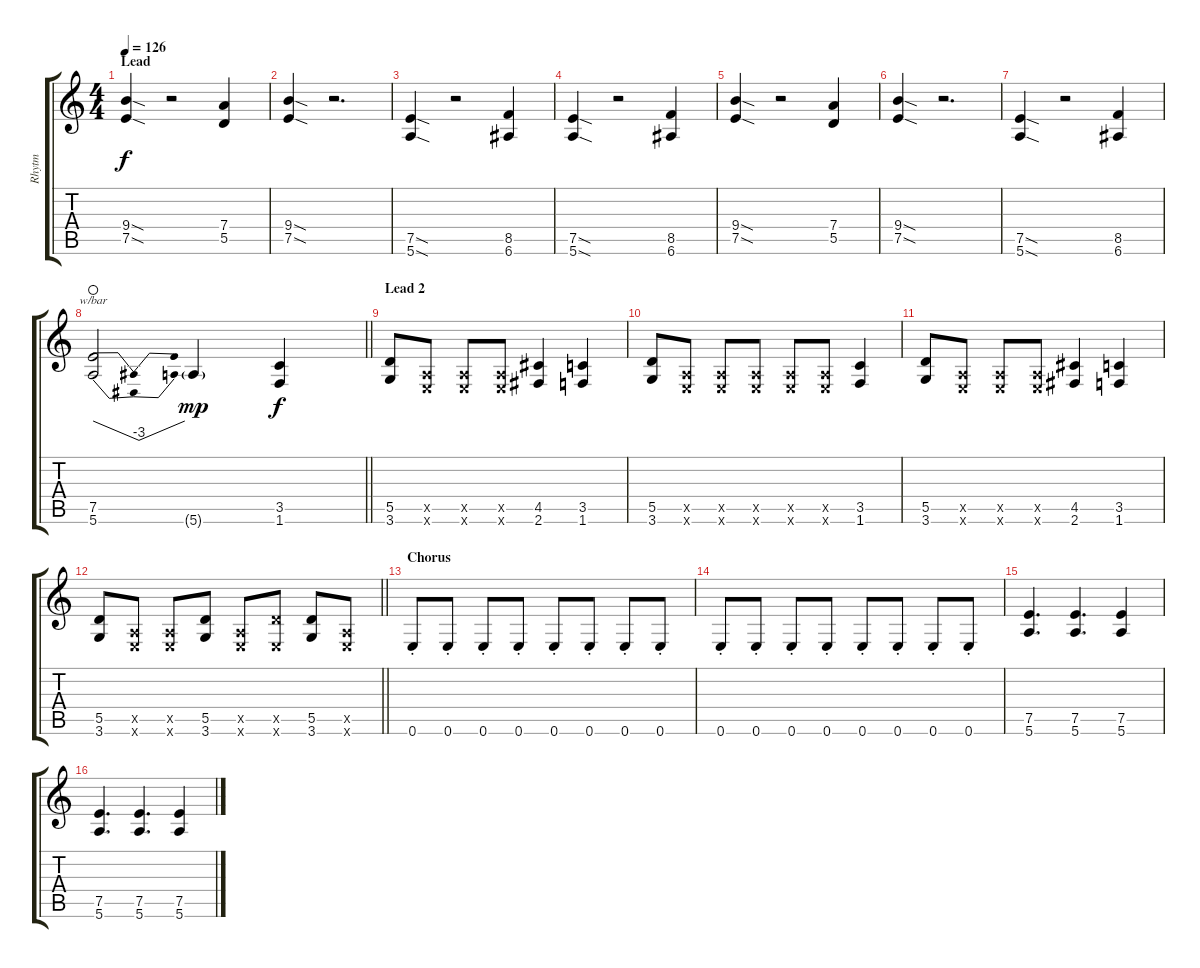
\track ("Rhytm" "Rhytm") {instrument distortionguitar}
\staff {score tabs}
\tuning (E4 B3 G3 D3 A2 E2) {hide}
\ts (4 4)
\section ("" "Lead")
\tempo 126
\clef g2
\ks c
(9.4{sod} 7.5{sod}).4{dy f} r.2 (7.4 5.5).4 |
(9.4{sod} 7.5{sod}).4 r.2{d} |
(7.5{sod} 5.6{sod}).4 r.2 (8.5 6.6).4 |
(7.5{sod} 5.6{sod}).4 r.2 (8.5 6.6).4 |
(9.4{sod} 7.5{sod}).4 r.2 (7.4 5.5).4 |
(9.4{sod} 7.5{sod}).4 r.2{d} |
(7.5{sod} 5.6{sod}).4 r.2 (8.5 6.6).4 |
\barLineRight lightlight
(7.5 5.6).2{tbe (dip default 0 0 30 -12 60 0) waho} 5.6{g}.4{dy mp} (3.5 1.6).4{dy f} |
\section ("" "Lead 2")
(5.5 3.6).8 (0.5{x} 0.6{x}).8 (0.5{x} 0.6{x}).8 (0.5{x} 0.6{x}).8 (4.5 2.6).4 (3.5 1.6).4 |
(5.5 3.6).8 (0.5{x} 0.6{x}).8 (0.5{x} 0.6{x}).8 (0.5{x} 0.6{x}).8 (0.5{x} 0.6{x}).8 (0.5{x} 0.6{x}).8 (3.5 1.6).4 |
(5.5 3.6).8 (0.5{x} 0.6{x}).8 (0.5{x} 0.6{x}).8 (0.5{x} 0.6{x}).8 (4.5 2.6).4 (3.5 1.6).4 |
\barLineRight lightlight
(5.5 3.6).8 (0.5{x} 0.6{x}).8 (0.5{x} 0.6{x}).8 (5.5 3.6).8 (0.5{x} 0.6{x}).8 (5.5{x} 0.6{x}).8 (5.5 3.6).8 (0.5{x} 0.6{x}).8 |
\section ("" "Chorus")
0.6{st}.8 0.6{st}.8 0.6{st}.8 0.6{st}.8 0.6{st}.8 0.6{st}.8 0.6{st}.8 0.6{st}.8 |
0.6{st}.8 0.6{st}.8 0.6{st}.8 0.6{st}.8 0.6{st}.8 0.6{st}.8 0.6{st}.8 0.6{st}.8 |
(7.5 5.6).4{d} (7.5 5.6).4{d} (7.5 5.6).4 |
(7.5 5.6).4{d} (7.5 5.6).4{d} (7.5 5.6).4
